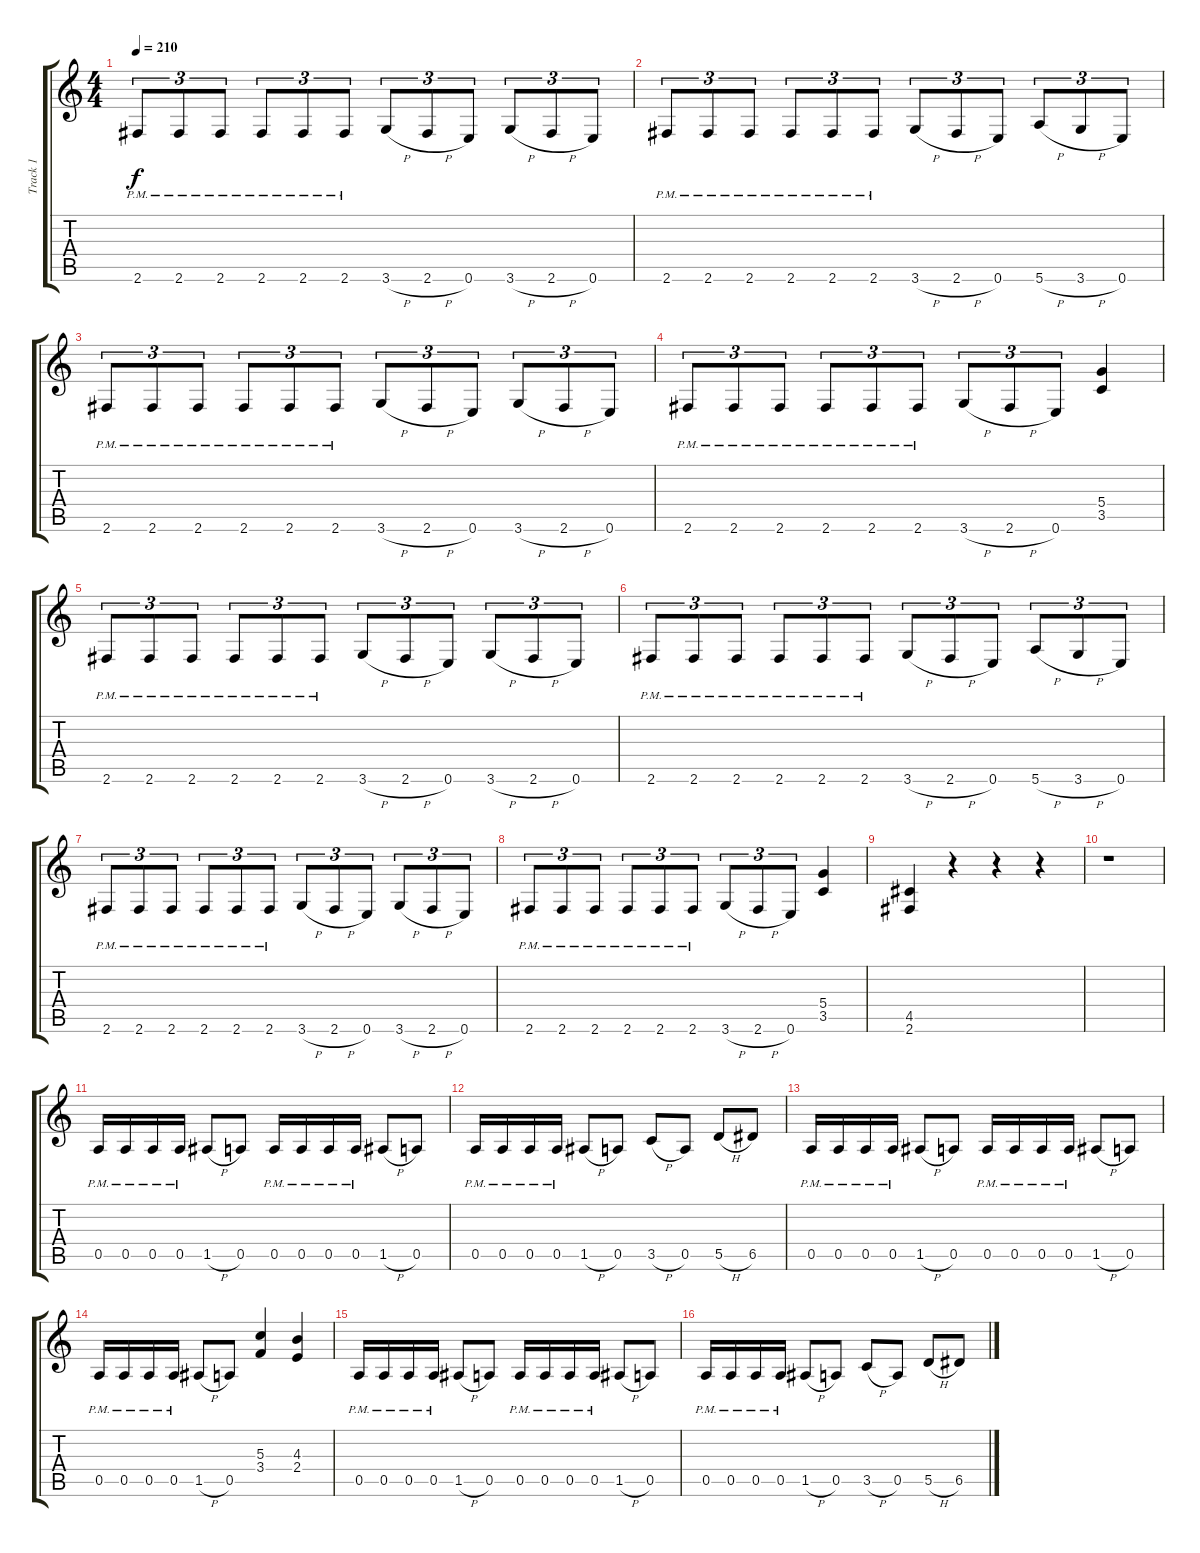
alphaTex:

\track ("Track 1" "Track 1") {instrument distortionguitar}
\staff {score tabs}
\tuning (E4 B3 G3 D3 A2 E2) {hide}
\ts (4 4)
\tempo 210
\clef g2
\ks c
2.6{pm}.8{tu (3 2) dy f} 2.6{pm}.8{tu (3 2)} 2.6{pm}.8{tu (3 2)} 2.6{pm}.8{tu (3 2)} 2.6{pm}.8{tu (3 2)} 2.6{pm}.8{tu (3 2)} 3.6{h}.8{tu (3 2)} 2.6{h}.8{tu (3 2)} 0.6.8{tu (3 2)} 3.6{h}.8{tu (3 2)} 2.6{h}.8{tu (3 2)} 0.6.8{tu (3 2)} |
2.6{pm}.8{tu (3 2)} 2.6{pm}.8{tu (3 2)} 2.6{pm}.8{tu (3 2)} 2.6{pm}.8{tu (3 2)} 2.6{pm}.8{tu (3 2)} 2.6{pm}.8{tu (3 2)} 3.6{h}.8{tu (3 2)} 2.6{h}.8{tu (3 2)} 0.6.8{tu (3 2)} 5.6{h}.8{tu (3 2)} 3.6{h}.8{tu (3 2)} 0.6.8{tu (3 2)} |
2.6{pm}.8{tu (3 2)} 2.6{pm}.8{tu (3 2)} 2.6{pm}.8{tu (3 2)} 2.6{pm}.8{tu (3 2)} 2.6{pm}.8{tu (3 2)} 2.6{pm}.8{tu (3 2)} 3.6{h}.8{tu (3 2)} 2.6{h}.8{tu (3 2)} 0.6.8{tu (3 2)} 3.6{h}.8{tu (3 2)} 2.6{h}.8{tu (3 2)} 0.6.8{tu (3 2)} |
2.6{pm}.8{tu (3 2)} 2.6{pm}.8{tu (3 2)} 2.6{pm}.8{tu (3 2)} 2.6{pm}.8{tu (3 2)} 2.6{pm}.8{tu (3 2)} 2.6{pm}.8{tu (3 2)} 3.6{h}.8{tu (3 2)} 2.6{h}.8{tu (3 2)} 0.6.8{tu (3 2)} (5.4 3.5).4 |
2.6{pm}.8{tu (3 2)} 2.6{pm}.8{tu (3 2)} 2.6{pm}.8{tu (3 2)} 2.6{pm}.8{tu (3 2)} 2.6{pm}.8{tu (3 2)} 2.6{pm}.8{tu (3 2)} 3.6{h}.8{tu (3 2)} 2.6{h}.8{tu (3 2)} 0.6.8{tu (3 2)} 3.6{h}.8{tu (3 2)} 2.6{h}.8{tu (3 2)} 0.6.8{tu (3 2)} |
2.6{pm}.8{tu (3 2)} 2.6{pm}.8{tu (3 2)} 2.6{pm}.8{tu (3 2)} 2.6{pm}.8{tu (3 2)} 2.6{pm}.8{tu (3 2)} 2.6{pm}.8{tu (3 2)} 3.6{h}.8{tu (3 2)} 2.6{h}.8{tu (3 2)} 0.6.8{tu (3 2)} 5.6{h}.8{tu (3 2)} 3.6{h}.8{tu (3 2)} 0.6.8{tu (3 2)} |
2.6{pm}.8{tu (3 2)} 2.6{pm}.8{tu (3 2)} 2.6{pm}.8{tu (3 2)} 2.6{pm}.8{tu (3 2)} 2.6{pm}.8{tu (3 2)} 2.6{pm}.8{tu (3 2)} 3.6{h}.8{tu (3 2)} 2.6{h}.8{tu (3 2)} 0.6.8{tu (3 2)} 3.6{h}.8{tu (3 2)} 2.6{h}.8{tu (3 2)} 0.6.8{tu (3 2)} |
2.6{pm}.8{tu (3 2)} 2.6{pm}.8{tu (3 2)} 2.6{pm}.8{tu (3 2)} 2.6{pm}.8{tu (3 2)} 2.6{pm}.8{tu (3 2)} 2.6{pm}.8{tu (3 2)} 3.6{h}.8{tu (3 2)} 2.6{h}.8{tu (3 2)} 0.6.8{tu (3 2)} (5.4 3.5).4 |
(4.5 2.6).4 r.4 r.4 r.4 |
r.1 |
0.5{pm}.16 0.5{pm}.16 0.5{pm}.16 0.5{pm}.16 1.5{h}.8 0.5.8 0.5{pm}.16 0.5{pm}.16 0.5{pm}.16 0.5{pm}.16 1.5{h}.8 0.5.8 |
0.5{pm}.16 0.5{pm}.16 0.5{pm}.16 0.5{pm}.16 1.5{h}.8 0.5.8 3.5{h}.8 0.5.8 5.5{h}.8 6.5.8 |
0.5{pm}.16 0.5{pm}.16 0.5{pm}.16 0.5{pm}.16 1.5{h}.8 0.5.8 0.5{pm}.16 0.5{pm}.16 0.5{pm}.16 0.5{pm}.16 1.5{h}.8 0.5.8 |
0.5{pm}.16 0.5{pm}.16 0.5{pm}.16 0.5{pm}.16 1.5{h}.8 0.5.8 (5.3 3.4).4 (4.3 2.4).4 |
0.5{pm}.16 0.5{pm}.16 0.5{pm}.16 0.5{pm}.16 1.5{h}.8 0.5.8 0.5{pm}.16 0.5{pm}.16 0.5{pm}.16 0.5{pm}.16 1.5{h}.8 0.5.8 |
0.5{pm}.16 0.5{pm}.16 0.5{pm}.16 0.5{pm}.16 1.5{h}.8 0.5.8 3.5{h}.8 0.5.8 5.5{h}.8 6.5.8
